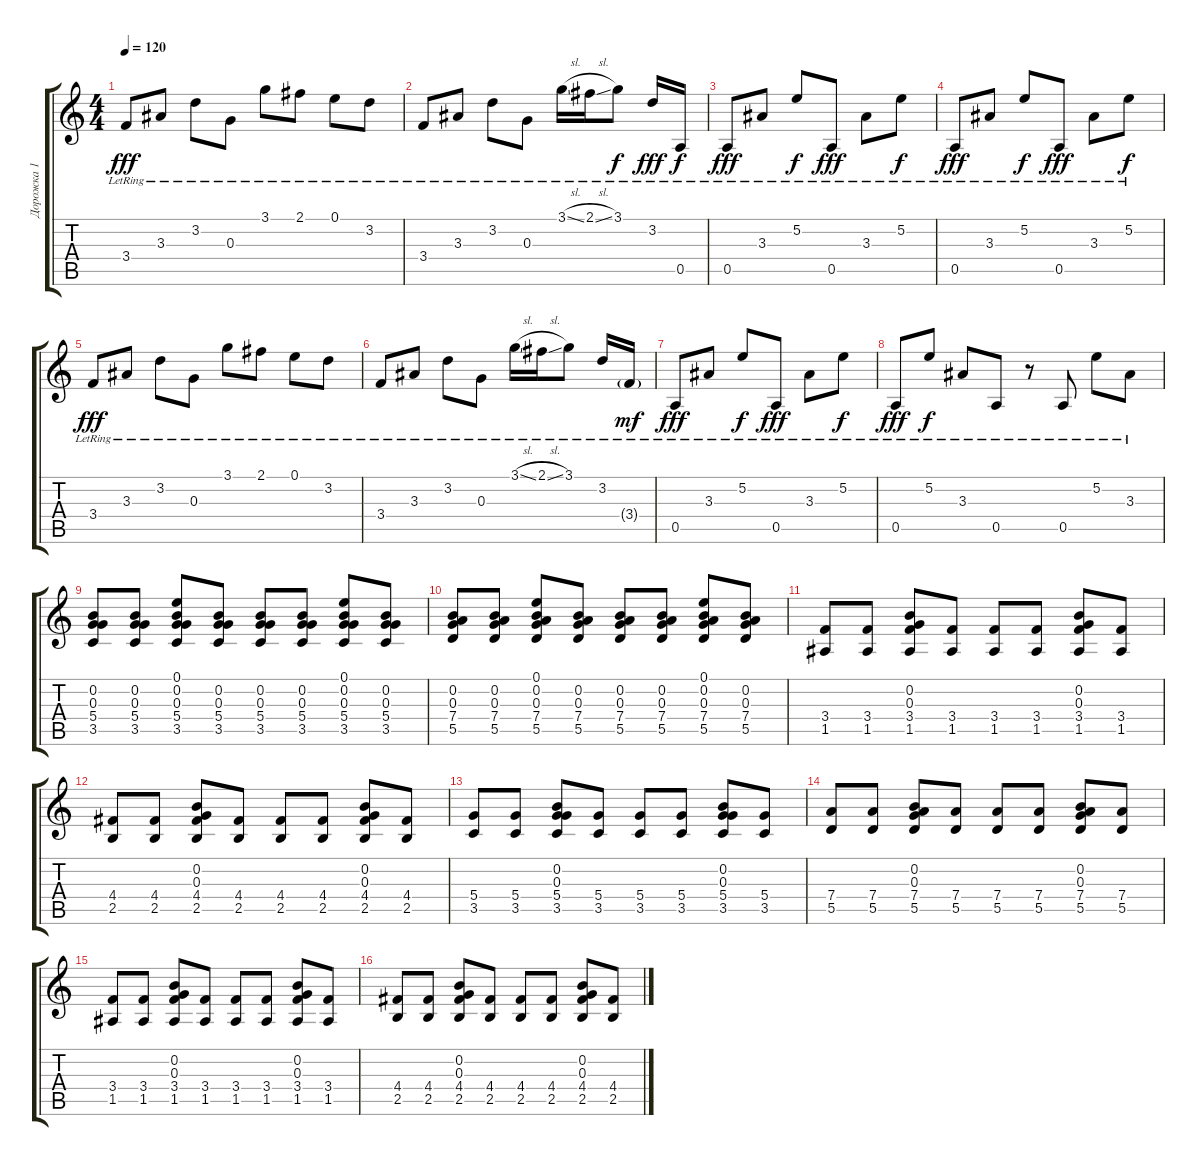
\track ("Дорожка 1" "Дорожка 1") {instrument acousticguitarsteel}
\staff {score tabs}
\tuning (E4 B3 G3 D3 A2 E2) {hide}
\ts (4 4)
\tempo 120
\clef g2
\ks c
3.4{lr}.8{dy fff} 3.3{lr}.8 3.2{lr}.8 0.3{lr}.8 3.1{lr}.8 2.1{lr}.8 0.1{lr}.8 3.2{lr}.8 |
3.4{lr}.8 3.3{lr}.8 3.2{lr}.8 0.3{lr}.8 3.1{sl lr}.16 2.1{sl lr}.16 3.1{lr}.8{dy f} 3.2{lr}.16{dy fff} 0.5{lr}.16{dy f} |
0.5{lr}.8{dy fff} 3.3{lr}.8 5.2{lr}.8{dy f} 0.5{lr}.8{dy fff} 3.3{lr}.8 5.2{lr}.8{dy f} |
0.5{lr}.8{dy fff} 3.3{lr}.8 5.2{lr}.8{dy f} 0.5{lr}.8{dy fff} 3.3{lr}.8 5.2{lr}.8{dy f} |
3.4{lr}.8{dy fff} 3.3{lr}.8 3.2{lr}.8 0.3{lr}.8 3.1{lr}.8 2.1{lr}.8 0.1{lr}.8 3.2{lr}.8 |
3.4{lr}.8 3.3{lr}.8 3.2{lr}.8 0.3{lr}.8 3.1{sl lr}.16 2.1{sl lr}.16 3.1{lr}.8 3.2{lr}.16 3.4{g lr}.16{dy mf} |
0.5{lr}.8{dy fff} 3.3{lr}.8 5.2{lr}.8{dy f} 0.5{lr}.8{dy fff} 3.3{lr}.8 5.2{lr}.8{dy f} |
0.5{lr}.8{dy fff} 5.2{lr}.8{dy f} 3.3{lr}.8 0.5{lr}.8 r.8 0.5{lr}.8 5.2{lr}.8 3.3{lr}.8 |
(0.2 0.3 5.4 3.5).8 (0.2 0.3 5.4 3.5).8 (0.1 0.2 0.3 5.4 3.5).8 (0.2 0.3 5.4 3.5).8 (0.2 0.3 5.4 3.5).8 (0.2 0.3 5.4 3.5).8 (0.1 0.2 0.3 5.4 3.5).8 (0.2 0.3 5.4 3.5).8 |
(0.2 0.3 7.4 5.5).8 (0.2 0.3 7.4 5.5).8 (0.1 0.2 0.3 7.4 5.5).8 (0.2 0.3 7.4 5.5).8 (0.2 0.3 7.4 5.5).8 (0.2 0.3 7.4 5.5).8 (0.1 0.2 0.3 7.4 5.5).8 (0.2 0.3 7.4 5.5).8 |
(3.4 1.5).8 (3.4 1.5).8 (0.2 0.3 3.4 1.5).8 (3.4 1.5).8 (3.4 1.5).8 (3.4 1.5).8 (0.2 0.3 3.4 1.5).8 (3.4 1.5).8 |
(4.4 2.5).8 (4.4 2.5).8 (0.2 0.3 4.4 2.5).8 (4.4 2.5).8 (4.4 2.5).8 (4.4 2.5).8 (0.2 0.3 4.4 2.5).8 (4.4 2.5).8 |
(5.4 3.5).8 (5.4 3.5).8 (0.2 0.3 5.4 3.5).8 (5.4 3.5).8 (5.4 3.5).8 (5.4 3.5).8 (0.2 0.3 5.4 3.5).8 (5.4 3.5).8 |
(7.4 5.5).8 (7.4 5.5).8 (0.2 0.3 7.4 5.5).8 (7.4 5.5).8 (7.4 5.5).8 (7.4 5.5).8 (0.2 0.3 7.4 5.5).8 (7.4 5.5).8 |
(3.4 1.5).8 (3.4 1.5).8 (0.2 0.3 3.4 1.5).8 (3.4 1.5).8 (3.4 1.5).8 (3.4 1.5).8 (0.2 0.3 3.4 1.5).8 (3.4 1.5).8 |
(4.4 2.5).8 (4.4 2.5).8 (0.2 0.3 4.4 2.5).8 (4.4 2.5).8 (4.4 2.5).8 (4.4 2.5).8 (0.2 0.3 4.4 2.5).8 (4.4 2.5).8
